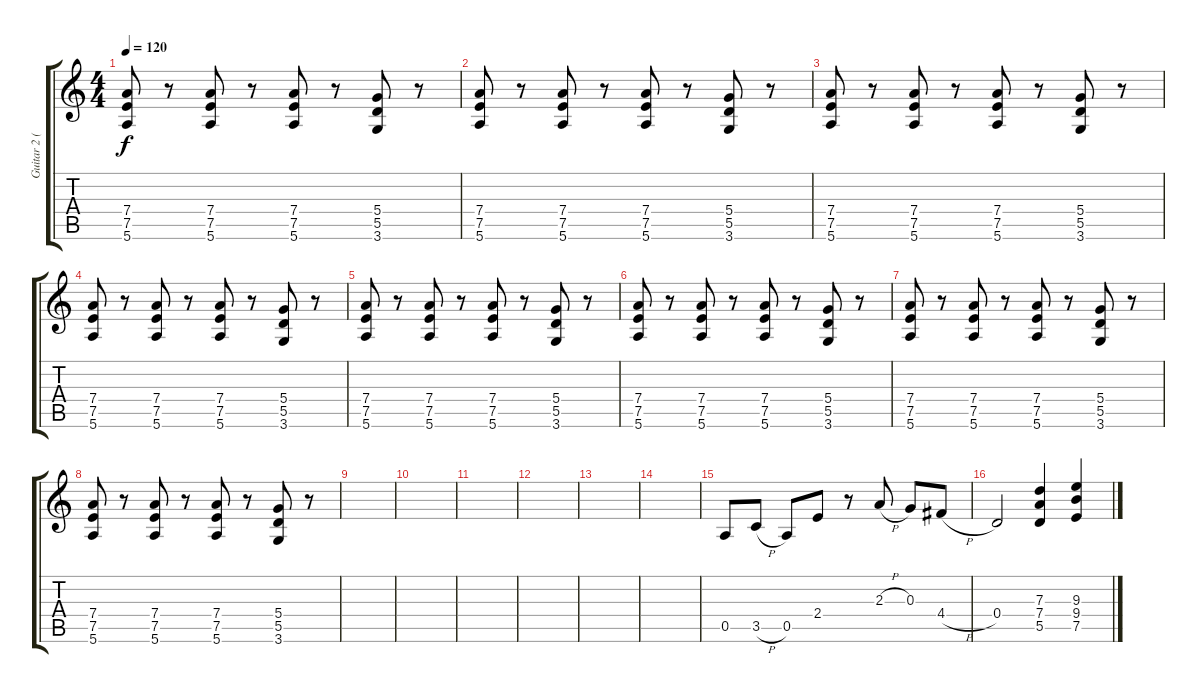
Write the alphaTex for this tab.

\track ("Guitar 2 (Randy Rhoads)" "Guitar 2 (") {instrument distortionguitar bank 255}
\staff {score tabs}
\tuning (E4 B3 G3 D3 A2 E2) {hide}
\ts (4 4)
\tempo 120
\clef g2
\ks c
(7.4 7.5 5.6).8{dy f} r.8 (7.4 7.5 5.6).8 r.8 (7.4 7.5 5.6).8 r.8 (5.4 5.5 3.6).8 r.8 |
(7.4 7.5 5.6).8 r.8 (7.4 7.5 5.6).8 r.8 (7.4 7.5 5.6).8 r.8 (5.4 5.5 3.6).8 r.8 |
(7.4 7.5 5.6).8 r.8 (7.4 7.5 5.6).8 r.8 (7.4 7.5 5.6).8 r.8 (5.4 5.5 3.6).8 r.8 |
(7.4 7.5 5.6).8 r.8 (7.4 7.5 5.6).8 r.8 (7.4 7.5 5.6).8 r.8 (5.4 5.5 3.6).8 r.8 |
(7.4 7.5 5.6).8 r.8 (7.4 7.5 5.6).8 r.8 (7.4 7.5 5.6).8 r.8 (5.4 5.5 3.6).8 r.8 |
(7.4 7.5 5.6).8 r.8 (7.4 7.5 5.6).8 r.8 (7.4 7.5 5.6).8 r.8 (5.4 5.5 3.6).8 r.8 |
(7.4 7.5 5.6).8 r.8 (7.4 7.5 5.6).8 r.8 (7.4 7.5 5.6).8 r.8 (5.4 5.5 3.6).8 r.8 |
(7.4 7.5 5.6).8 r.8 (7.4 7.5 5.6).8 r.8 (7.4 7.5 5.6).8 r.8 (5.4 5.5 3.6).8 r.8 |
|
|
|
|
|
|
0.5.8 3.5{h}.8 0.5.8 2.4.8 r.8 2.3{h}.8 0.3.8 4.4{h}.8 |
0.4.2 (7.3 7.4 5.5).4 (9.3 9.4 7.5).4
